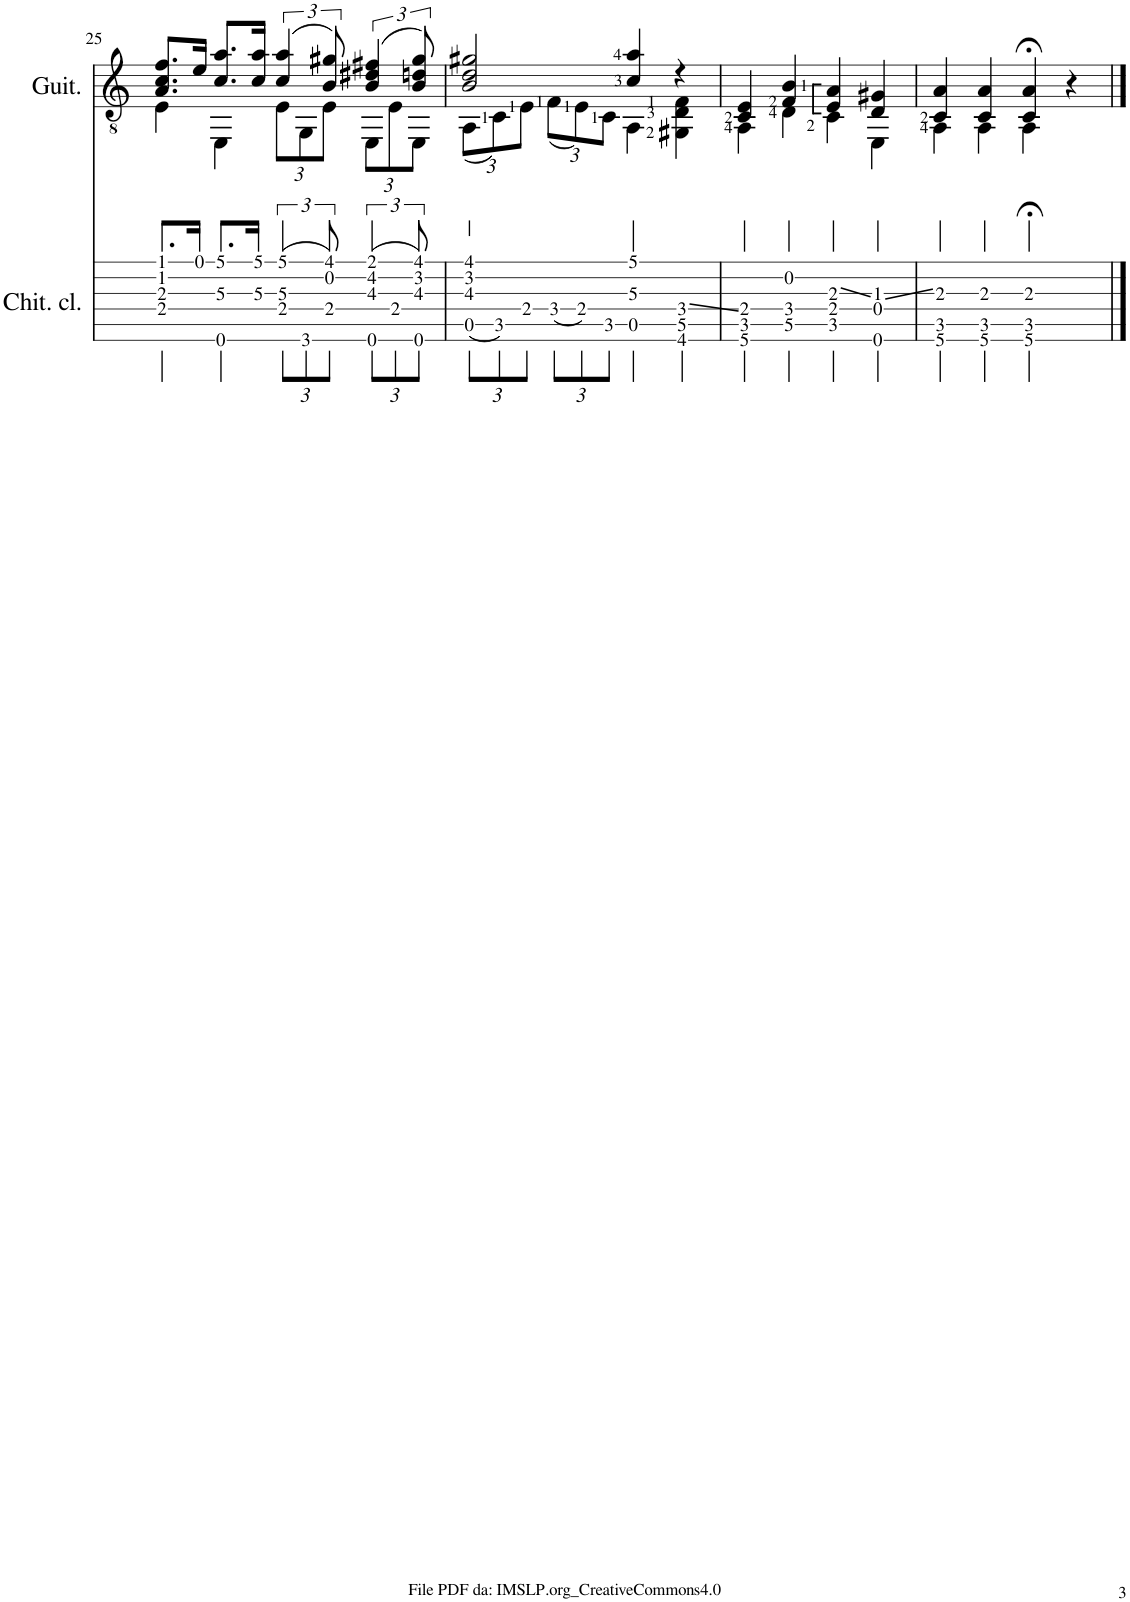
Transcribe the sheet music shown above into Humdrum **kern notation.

**kern	**kern
*part2	*part1
*staff2	*staff1
*I"Chitarra classica	*I"Guitar
*I'Chit. cl.	*I'Guit.
!!LO:PB:g=z
*	*clefGv2
*k[]	*k[]
*M4/4	*M4/4
*met(c)	*met(c)
=25	=25
*^	*^
8.A/ 8.c/ 8.f/L	4E\	8.A/ 8.c/ 8.f/L	4E\
16e/Jk	.	16e/Jk	.
8.c/ 8.a/L	4EE\	8.c/ 8.a/L	4EE\
16c/ 16a/Jk	.	16c/ 16a/Jk	.
*	*Xbrackettup	*	*Xbrackettup
(6c/ 6a/	12E\L	(6c/ 6a/	12E\L
.	12GG\	.	12GG\
12B/ 12g#X/)	12E\J	12B/ 12g#X/)	12E\J
*brackettup	*Xbrackettup	*brackettup	*Xbrackettup
(6B/ 6d#X/ 6f#X/	12EE\L	(6B/ 6d#X/ 6f#X/	12EE\L
.	12E\	.	12E\
12B/ 12dn/ 12g#/)	12EE\J	12B/ 12dn/ 12g#/)	12EE\J
=26	=26	=26	=26
2B/ 2d/ 2g#X/	(12AA\L	2B/ 2d/ 2g#X/	(12AA\L
.	12C\)	.	12C\)
.	12E\J	.	12E\J
.	(12F\L	.	(12F\L
.	12E\)	.	12E\)
.	12C\J	.	12C\J
4c/ 4a/	4AA\	4c/ 4a/	4AA\
4r	4GG#X\ 4D\ 4F\	4r	4GG#X\ 4D\ 4F\
=27	=27	=27	=27
4C/ 4E/	4AA\	4C/ 4E/	4AA\
4F/ 4B/	4D\	4F/ 4B/	4D\
4E/ 4A/	4C\	4E/: 4A/:	4C\
4D/ 4G#X/	4EE\	4D/ 4G#X/	4EE\
=28	=28	=28	=28
4C/ 4A/	4AA\	4C/ 4A/	4AA\
4C/ 4A/	4AA\	4C/ 4A/	4AA\
4C/;< 4A/;<	4AA\	4C/;< 4A/;<	4AA\
4r	4ryy	4r	4ryy
*v	*v	*	*
*	*v	*v
==	==
*-	*-
